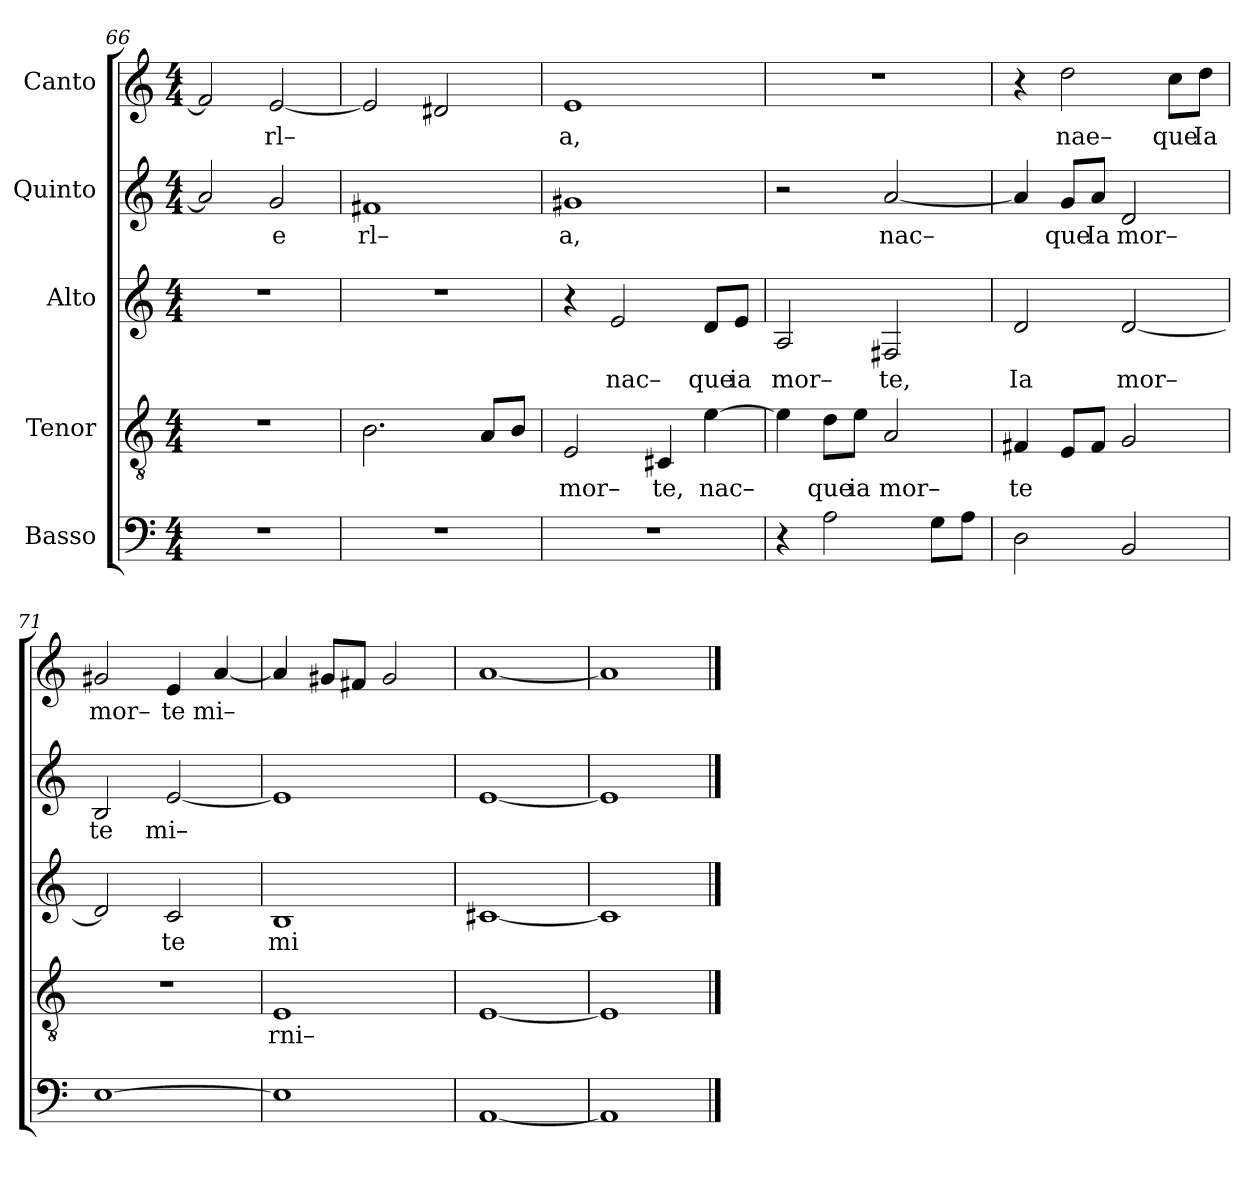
**kern	**kern	**text	**kern	**text	**kern	**text	**kern	**text
*part5	*part4	*part4	*part3	*part3	*part2	*part2	*part1	*part1
*staff5	*staff4	*staff4	*staff3	*staff3	*staff2	*staff2	*staff1	*staff1
*I"Basso	*I"Tenor	*	*I"Alto	*	*I"Quinto	*	*I"Canto	*
*clefF4	*clefGv2	*	*clefG2	*	*clefG2	*	*clefG2	*
*k[]	*k[]	*	*k[]	*	*k[]	*	*k[]	*
*M4/4	*M4/4	*	*M4/4	*	*M4/4	*	*M4/4	*
=66	=66	=66	=66	=66	=66	=66	=66	=66
1r	1r	.	1r	.	2a/]	.	2f#/]	.
!	!	!	!	!	!	!LO:LY:b	!	!LO:LY:b
.	.	.	.	.	2g/	e	[2e/	rl–
=67	=67	=67	=67	=67	=67	=67	=67	=67
!	!	!	!	!	!	!LO:LY:b	!	!
1r	2.B\	.	1r	.	1f#X	rl–	2e/]	.
.	.	.	.	.	.	.	2d#X/	.
.	8A/L	.	.	.	.	.	.	.
.	8B/J	.	.	.	.	.	.	.
=68	=68	=68	=68	=68	=68	=68	=68	=68
!	!	!LO:LY:b	!	!	!	!LO:LY:b	!	!LO:LY:b
1r	2E/	mor–	4r	.	1g#X	a,	1e	a,
!	!	!	!	!LO:LY:b	!	!	!	!
.	.	.	2e/	nac–	.	.	.	.
!	!	!LO:LY:b	!	!	!	!	!	!
.	4C#X/	te,	.	.	.	.	.	.
!	!	!LO:LY:b	!	!LO:LY:b	!	!	!	!
.	[4e\	nac–	8d/L	que	.	.	.	.
!	!	!	!	!LO:LY:b	!	!	!	!
.	.	.	8e/J	ia	.	.	.	.
=69	=69	=69	=69	=69	=69	=69	=69	=69
!	!	!	!	!LO:LY:b	!	!	!	!
4r	4e\]	.	2A/	mor–	2r	.	1r	.
!	!	!LO:LY:b	!	!	!	!	!	!
2A\	8d\L	que	.	.	.	.	.	.
!	!	!LO:LY:b	!	!	!	!	!	!
.	8e\J	ia	.	.	.	.	.	.
!	!	!LO:LY:b	!	!LO:LY:b	!	!LO:LY:b	!	!
.	2A/	mor–	2F#X/	te,	[2a/	nac–	.	.
8G\L	.	.	.	.	.	.	.	.
8A\J	.	.	.	.	.	.	.	.
=70	=70	=70	=70	=70	=70	=70	=70	=70
!	!	!LO:LY:b	!	!LO:LY:b	!	!	!	!
2D\	4F#X/	te	2d/	Ia	4a/]	.	4r	.
!	!	!	!	!	!	!LO:LY:b	!	!LO:LY:b
.	8E/L	.	.	.	8g/L	que	2dd\	nae–
!	!	!	!	!	!	!LO:LY:b	!	!
.	8F#/J	.	.	.	8a/J	Ia	.	.
!	!	!	!	!LO:LY:b	!	!LO:LY:b	!	!
2BB/	2G/	.	[2d/	mor–	2d/	mor–	.	.
!	!	!	!	!	!	!	!	!LO:LY:b
.	.	.	.	.	.	.	8cc\L	que
!	!	!	!	!	!	!	!	!LO:LY:b
.	.	.	.	.	.	.	8dd\J	Ia
=71	=71	=71	=71	=71	=71	=71	=71	=71
!	!	!	!	!	!	!LO:LY:b	!	!LO:LY:b
[1E	1r	.	2d/]	.	2B/	te	2g#X/	mor–
!	!	!	!	!LO:LY:b	!	!LO:LY:b	!	!LO:LY:b
.	.	.	2c/	te	[2e/	mi–	4e/	te
!	!	!	!	!	!	!	!	!LO:LY:b
.	.	.	.	.	.	.	[4a/	mi–
=72	=72	=72	=72	=72	=72	=72	=72	=72
!	!	!LO:LY:b	!	!LO:LY:b	!	!	!	!
1E]	1E	rni–	1B	mi	1e]	.	4a/]	.
.	.	.	.	.	.	.	8g#X/L	.
.	.	.	.	.	.	.	8f#X/J	.
.	.	.	.	.	.	.	2g#/	.
=73	=73	=73	=73	=73	=73	=73	=73	=73
[1AA	[1E	.	[1c#X	.	[1e	.	[1a	.
=74	=74	=74	=74	=74	=74	=74	=74	=74
1AA]	1E]	.	1c#]	.	1e]	.	1a]	.
==	==	==	==	==	==	==	==	==
*-	*-	*-	*-	*-	*-	*-	*-	*-
